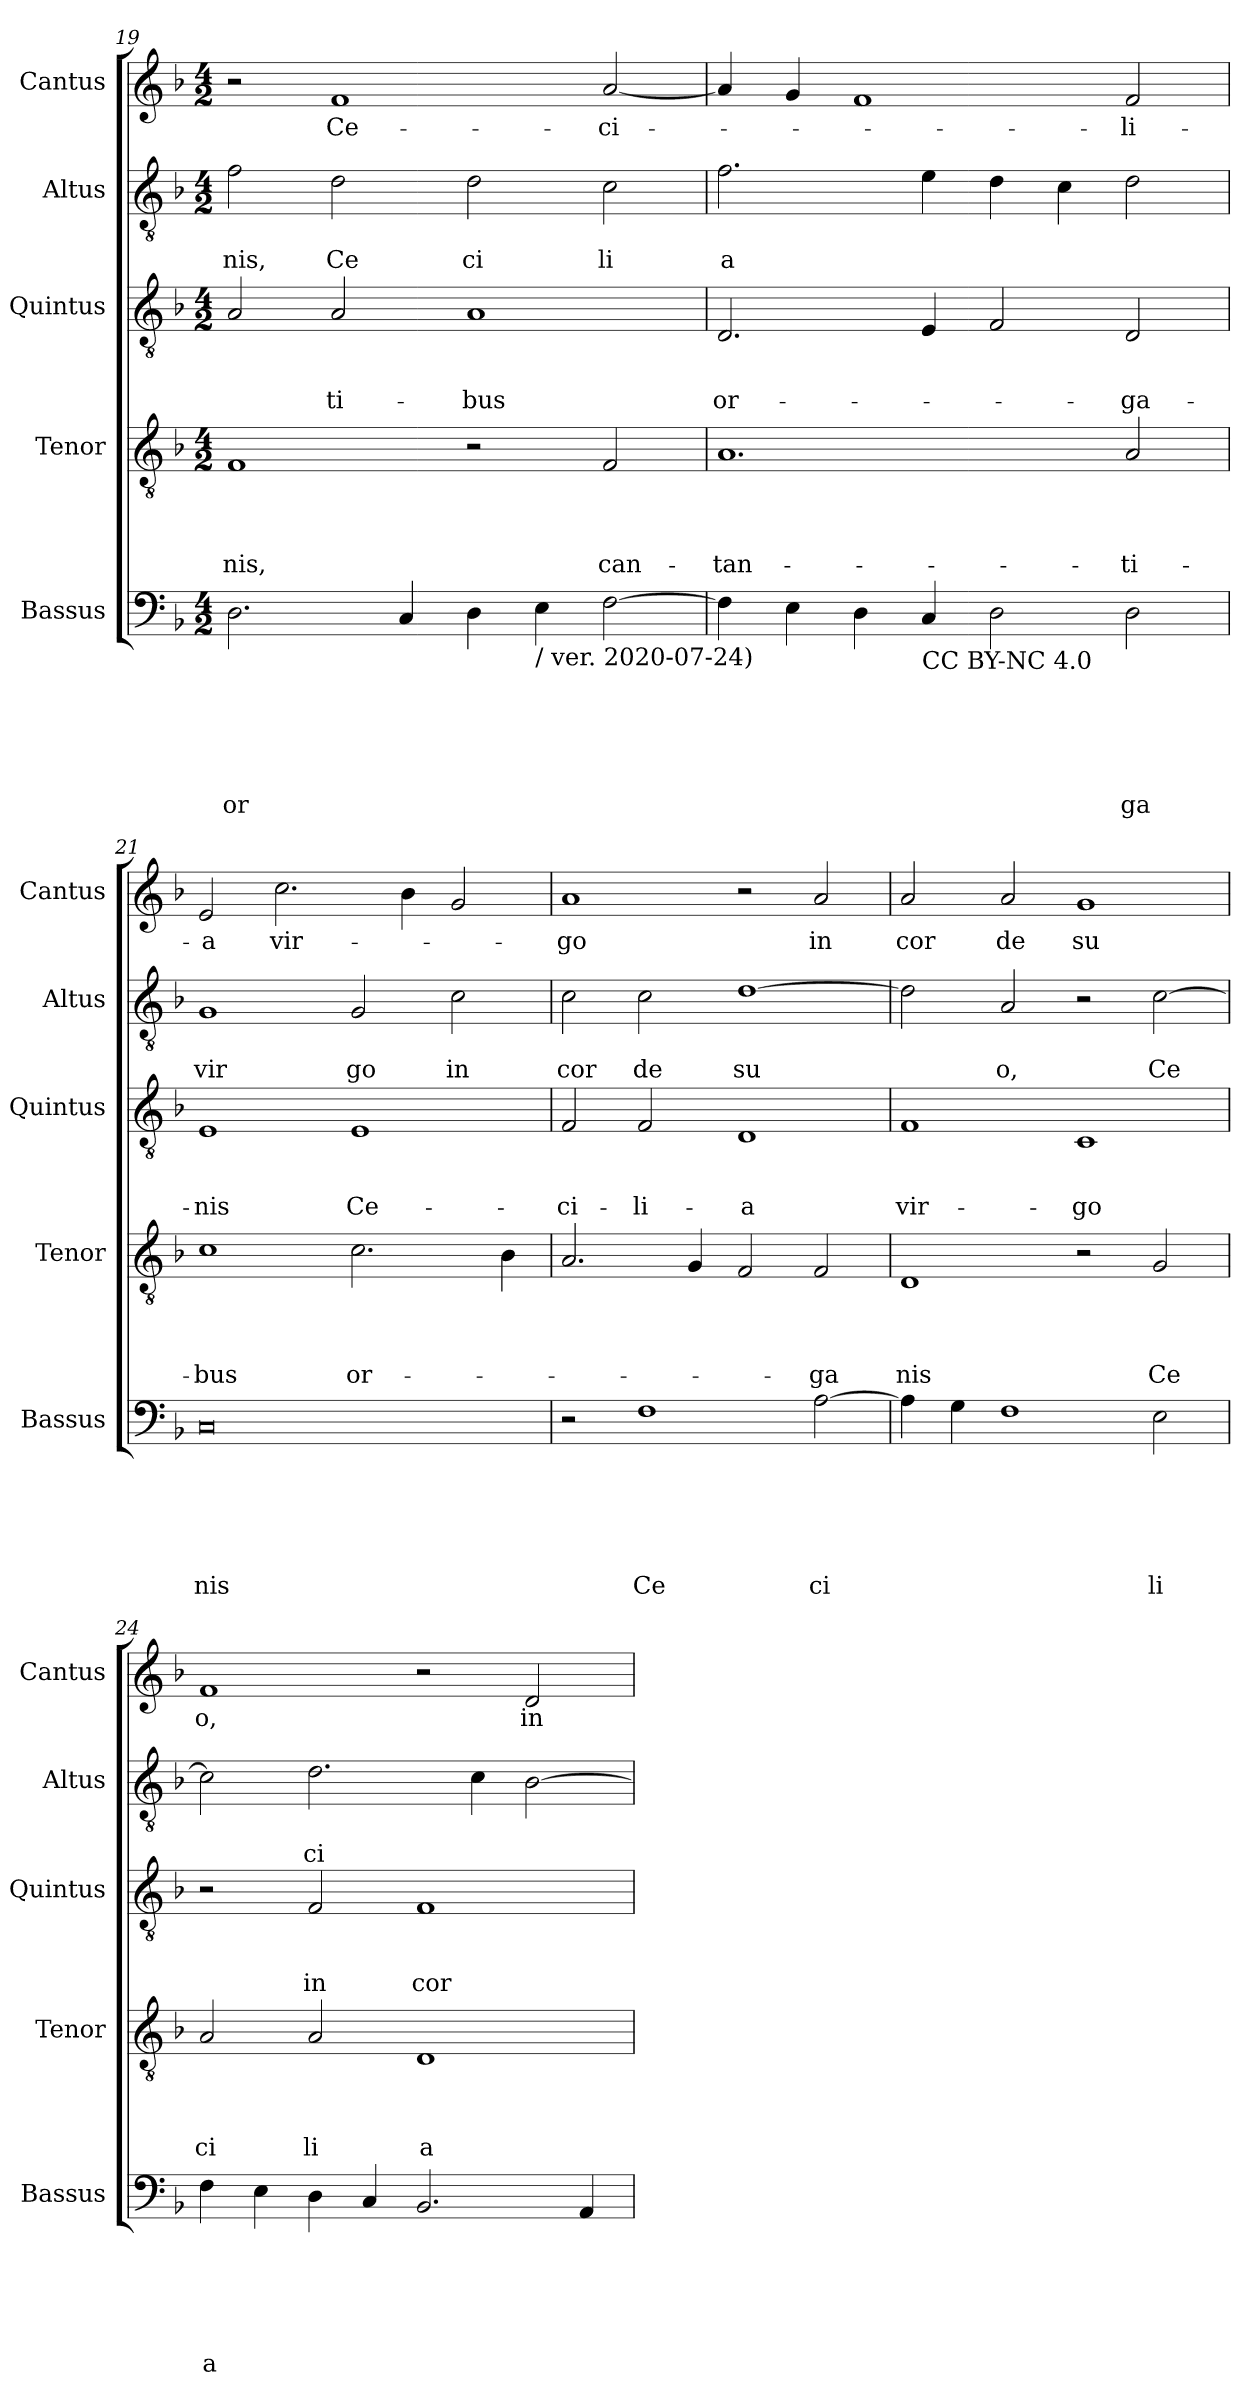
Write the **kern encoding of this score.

**kern	**text	**text	**text	**text	**text	**text	**kern	**text	**text	**text	**text	**kern	**text	**text	**text	**kern	**text	**text	**kern	**text
*part5	*part5	*part5	*part5	*part5	*part5	*part5	*part4	*part4	*part4	*part4	*part4	*part3	*part3	*part3	*part3	*part2	*part2	*part2	*part1	*part1
*staff5	*staff5	*staff5	*staff5	*staff5	*staff5	*staff5	*staff4	*staff4	*staff4	*staff4	*staff4	*staff3	*staff3	*staff3	*staff3	*staff2	*staff2	*staff2	*staff1	*staff1
*I"Bassus	*	*	*	*	*	*	*I"Tenor	*	*	*	*	*I"Quintus	*	*	*	*I"Altus	*	*	*I"Cantus	*
*I'Bassus	*	*	*	*	*	*	*I'Tenor	*	*	*	*	*I'Quintus	*	*	*	*I'Altus	*	*	*I'Cantus	*
*clefF4	*	*	*	*	*	*	*clefGv2	*	*	*	*	*clefGv2	*	*	*	*clefGv2	*	*	*clefG2	*
*k[b-]	*	*	*	*	*	*	*k[b-]	*	*	*	*	*k[b-]	*	*	*	*k[b-]	*	*	*k[b-]	*
*F:	*	*	*	*	*	*	*F:	*	*	*	*	*F:	*	*	*	*F:	*	*	*F:	*
*M4/2	*	*	*	*	*	*	*M4/2	*	*	*	*	*M4/2	*	*	*	*M4/2	*	*	*M4/2	*
=19	=19	=19	=19	=19	=19	=19	=19	=19	=19	=19	=19	=19	=19	=19	=19	=19	=19	=19	=19	=19
!	!	!	!	!	!	!LO:LY:b	!	!	!	!	!LO:LY:b	!	!	!	!	!	!	!LO:LY:b	!	!
2.D\	.	.	.	.	.	or	1F	.	.	.	-nis,	2A/	.	.	.	2f\	.	nis,	2r	.
!	!	!	!	!	!	!	!	!	!	!	!	!	!	!	!LO:LY:b	!	!	!LO:LY:b	!	!LO:LY:b
.	.	.	.	.	.	.	.	.	.	.	.	2A/	.	.	-ti-	2d\	.	Ce	1f	Ce-
4C/	.	.	.	.	.	.	.	.	.	.	.	.	.	.	.	.	.	.	.	.
!	!	!	!	!	!	!	!	!	!	!	!	!	!	!	!LO:LY:b	!	!	!LO:LY:b	!	!
4D\	.	.	.	.	.	.	2r	.	.	.	.	1A	.	.	-bus	2d\	.	ci	.	.
!LO:TX:b:t=/ ver. 2020-07-24)	!	!	!	!	!	!	!	!	!	!	!	!	!	!	!	!	!	!	!	!
4E\	.	.	.	.	.	.	.	.	.	.	.	.	.	.	.	.	.	.	.	.
!	!	!	!	!	!	!	!	!	!	!	!LO:LY:b	!	!	!	!	!	!	!LO:LY:b	!	!LO:LY:b
[>2F\	.	.	.	.	.	.	2F/	.	.	.	can-	.	.	.	.	2c\	.	li	[<2a/	-ci-
=20	=20	=20	=20	=20	=20	=20	=20	=20	=20	=20	=20	=20	=20	=20	=20	=20	=20	=20	=20	=20
!	!	!	!	!	!	!	!	!	!	!	!LO:LY:b	!	!	!	!LO:LY:b	!	!	!LO:LY:b	!	!
4F\]	.	.	.	.	.	.	1.A	.	.	.	-tan-	2.D/	.	.	or-	2.f\	.	a	4a/]	.
4E\	.	.	.	.	.	.	.	.	.	.	.	.	.	.	.	.	.	.	4g/	.
4D\	.	.	.	.	.	.	.	.	.	.	.	.	.	.	.	.	.	.	1f	.
!LO:TX:b:t=CC BY-NC 4.0	!	!	!	!	!	!	!	!	!	!	!	!	!	!	!	!	!	!	!	!
4C/	.	.	.	.	.	.	.	.	.	.	.	4E/	.	.	.	4e\	.	.	.	.
2D\	.	.	.	.	.	.	.	.	.	.	.	2F/	.	.	.	4d\	.	.	.	.
.	.	.	.	.	.	.	.	.	.	.	.	.	.	.	.	4c\	.	.	.	.
!	!	!	!	!	!	!LO:LY:b	!	!	!	!	!LO:LY:b	!	!	!	!LO:LY:b	!	!	!	!	!LO:LY:b
2D\	.	.	.	.	.	ga	2A/	.	.	.	-ti-	2D/	.	.	-ga-	2d\	.	.	2f/	-li-
=21	=21	=21	=21	=21	=21	=21	=21	=21	=21	=21	=21	=21	=21	=21	=21	=21	=21	=21	=21	=21
!	!	!	!	!	!	!LO:LY:b	!	!	!	!	!LO:LY:b	!	!	!	!LO:LY:b	!	!	!LO:LY:b	!	!LO:LY:b
0C	.	.	.	.	.	nis	1c	.	.	.	-bus	1E	.	.	-nis	1G	.	vir	2e/	-a
!	!	!	!	!	!	!	!	!	!	!	!	!	!	!	!	!	!	!	!	!LO:LY:b
.	.	.	.	.	.	.	.	.	.	.	.	.	.	.	.	.	.	.	2.cc\	vir-
!	!	!	!	!	!	!	!	!	!	!	!LO:LY:b	!	!	!	!LO:LY:b	!	!	!LO:LY:b	!	!
.	.	.	.	.	.	.	2.c\	.	.	.	or-	1E	.	.	Ce-	2G/	.	go	.	.
.	.	.	.	.	.	.	.	.	.	.	.	.	.	.	.	.	.	.	4b-\	.
!	!	!	!	!	!	!	!	!	!	!	!	!	!	!	!	!	!	!LO:LY:b	!	!
.	.	.	.	.	.	.	.	.	.	.	.	.	.	.	.	2c\	.	in	2g/	.
.	.	.	.	.	.	.	4B-\	.	.	.	.	.	.	.	.	.	.	.	.	.
!!LO:PB:g=z
=22	=22	=22	=22	=22	=22	=22	=22	=22	=22	=22	=22	=22	=22	=22	=22	=22	=22	=22	=22	=22
!	!	!	!	!	!	!	!	!	!	!	!	!	!	!	!LO:LY:b	!	!	!LO:LY:b	!	!LO:LY:b
2r	.	.	.	.	.	.	2.A/	.	.	.	.	2F/	.	.	-ci-	2c\	.	cor	1a	-go
!	!	!	!	!	!	!LO:LY:b	!	!	!	!	!	!	!	!	!LO:LY:b	!	!	!LO:LY:b	!	!
1F	.	.	.	.	.	Ce	.	.	.	.	.	2F/	.	.	-li-	2c\	.	de	.	.
.	.	.	.	.	.	.	4G/	.	.	.	.	.	.	.	.	.	.	.	.	.
!	!	!	!	!	!	!	!	!	!	!	!	!	!	!	!LO:LY:b	!	!	!LO:LY:b	!	!
.	.	.	.	.	.	.	2F/	.	.	.	.	1D	.	.	-a	[>1d	.	su	2r	.
!	!	!	!	!	!	!LO:LY:b	!	!	!	!	!LO:LY:b	!	!	!	!	!	!	!	!	!LO:LY:b
[>2A\	.	.	.	.	.	ci	2F/	.	.	.	-ga	.	.	.	.	.	.	.	2a/	in
=23	=23	=23	=23	=23	=23	=23	=23	=23	=23	=23	=23	=23	=23	=23	=23	=23	=23	=23	=23	=23
!	!	!	!	!	!	!	!	!	!	!	!LO:LY:b	!	!	!	!LO:LY:b	!	!	!	!	!LO:LY:b
4A\]	.	.	.	.	.	.	1D	.	.	.	nis	1F	.	.	vir-	2d\]	.	.	2a/	cor
4G\	.	.	.	.	.	.	.	.	.	.	.	.	.	.	.	.	.	.	.	.
!	!	!	!	!	!	!	!	!	!	!	!	!	!	!	!	!	!	!LO:LY:b	!	!LO:LY:b
1F	.	.	.	.	.	.	.	.	.	.	.	.	.	.	.	2A/	.	o,	2a/	de
!	!	!	!	!	!	!	!	!	!	!	!	!	!	!	!LO:LY:b	!	!	!	!	!LO:LY:b
.	.	.	.	.	.	.	2r	.	.	.	.	1C	.	.	-go	2r	.	.	1g	su
!	!	!	!	!	!	!LO:LY:b	!	!	!	!	!LO:LY:b	!	!	!	!	!	!	!LO:LY:b	!	!
2E\	.	.	.	.	.	li	2G/	.	.	.	Ce	.	.	.	.	[>2c\	.	Ce	.	.
=24	=24	=24	=24	=24	=24	=24	=24	=24	=24	=24	=24	=24	=24	=24	=24	=24	=24	=24	=24	=24
!	!	!	!	!	!	!LO:LY:b	!	!	!	!	!LO:LY:b	!	!	!	!	!	!	!	!	!LO:LY:b
4F\	.	.	.	.	.	a	2A/	.	.	.	ci	2r	.	.	.	2c\]	.	.	1f	o,
4E\	.	.	.	.	.	.	.	.	.	.	.	.	.	.	.	.	.	.	.	.
!	!	!	!	!	!	!	!	!	!	!	!LO:LY:b	!	!	!	!LO:LY:b	!	!	!LO:LY:b	!	!
4D\	.	.	.	.	.	.	2A/	.	.	.	li	2F/	.	.	in	2.d\	.	ci	.	.
4C/	.	.	.	.	.	.	.	.	.	.	.	.	.	.	.	.	.	.	.	.
!	!	!	!	!	!	!	!	!	!	!	!LO:LY:b	!	!	!	!LO:LY:b	!	!	!	!	!
2.BB-/	.	.	.	.	.	.	1D	.	.	.	a	1F	.	.	cor-	.	.	.	2r	.
.	.	.	.	.	.	.	.	.	.	.	.	.	.	.	.	4c\	.	.	.	.
!	!	!	!	!	!	!	!	!	!	!	!	!	!	!	!	!	!	!	!	!LO:LY:b
.	.	.	.	.	.	.	.	.	.	.	.	.	.	.	.	[>2B-\	.	.	2d/	in
4AA/	.	.	.	.	.	.	.	.	.	.	.	.	.	.	.	.	.	.	.	.
=	=	=	=	=	=	=	=	=	=	=	=	=	=	=	=	=	=	=	=	=
*-	*-	*-	*-	*-	*-	*-	*-	*-	*-	*-	*-	*-	*-	*-	*-	*-	*-	*-	*-	*-
